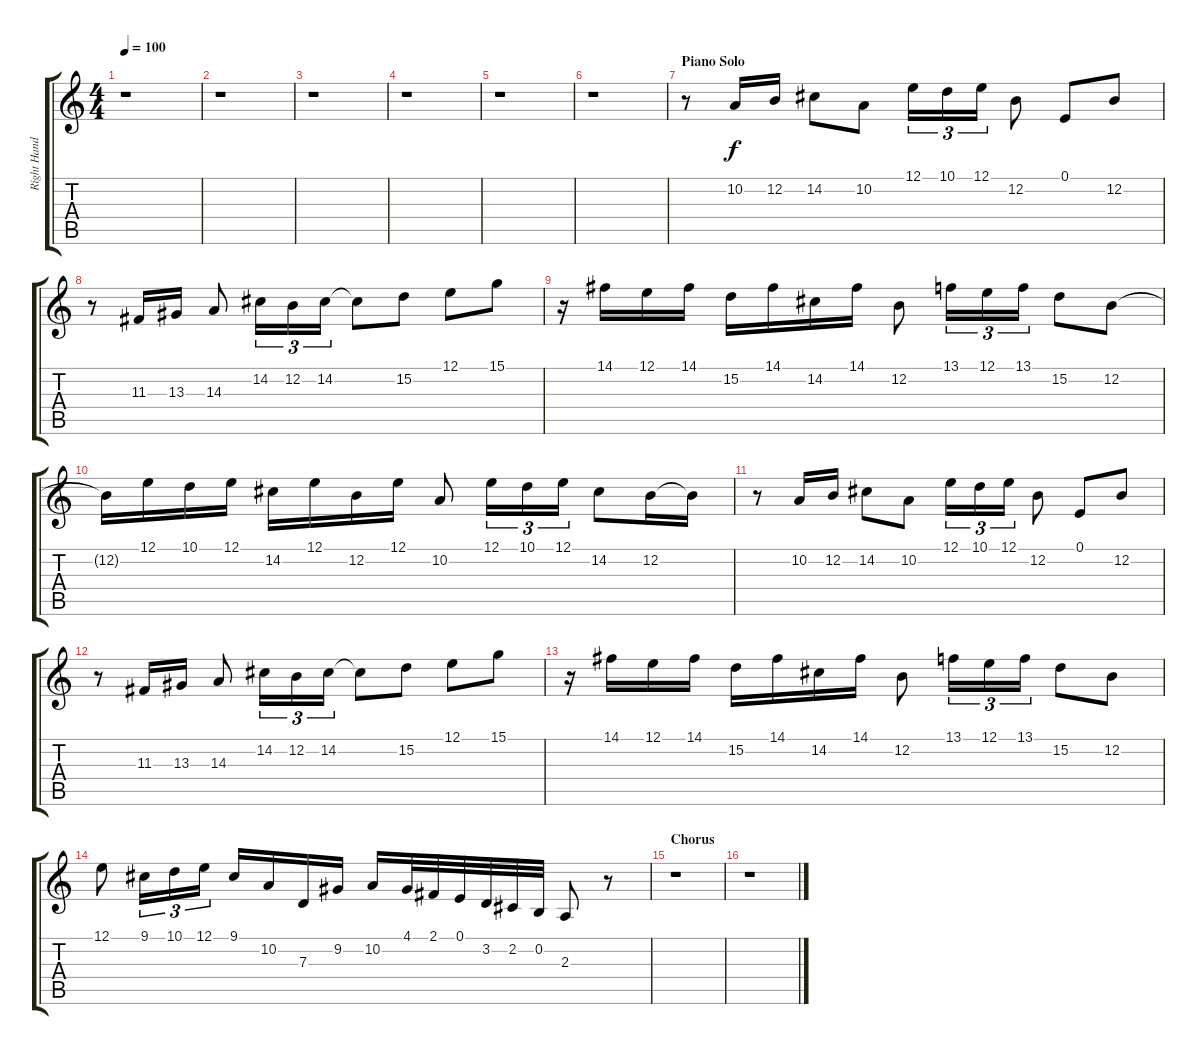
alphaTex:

\track ("Right Hand" "Right Hand") {instrument clavinet}
\staff {score tabs}
\tuning (E4 B3 G3 D3 A2 E2) {hide}
\ts (4 4)
\tempo 100
\clef g2
\ks c
r.1{dy f} |
r.1 |
r.1 |
r.1 |
r.1 |
r.1 |
\section ("" "Piano Solo")
r.8 10.2.16 12.2.16 14.2.8 10.2.8 12.1.16{tu (3 2)} 10.1.16{tu (3 2)} 12.1.16{tu (3 2)} 12.2.8 0.1.8 12.2.8 |
r.8 11.3.16 13.3.16 14.3.8 14.2.16{tu (3 2)} 12.2.16{tu (3 2)} 14.2.16{tu (3 2)} 14.2{t}.8 15.2.8 12.1.8 15.1.8 |
r.16 14.1.16 12.1.16 14.1.16 15.2.16 14.1.16 14.2.16 14.1.16 12.2.8 13.1.16{tu (3 2)} 12.1.16{tu (3 2)} 13.1.16{tu (3 2)} 15.2.8 12.2.8 |
12.2{t}.16 12.1.16 10.1.16 12.1.16 14.2.16 12.1.16 12.2.16 12.1.16 10.2.8 12.1.16{tu (3 2)} 10.1.16{tu (3 2)} 12.1.16{tu (3 2)} 14.2.8 12.2.16 12.2{t}.16 |
r.8 10.2.16 12.2.16 14.2.8 10.2.8 12.1.16{tu (3 2)} 10.1.16{tu (3 2)} 12.1.16{tu (3 2)} 12.2.8 0.1.8 12.2.8 |
r.8 11.3.16 13.3.16 14.3.8 14.2.16{tu (3 2)} 12.2.16{tu (3 2)} 14.2.16{tu (3 2)} 14.2{t}.8 15.2.8 12.1.8 15.1.8 |
r.16 14.1.16 12.1.16 14.1.16 15.2.16 14.1.16 14.2.16 14.1.16 12.2.8 13.1.16{tu (3 2)} 12.1.16{tu (3 2)} 13.1.16{tu (3 2)} 15.2.8 12.2.8 |
12.1.8 9.1.16{tu (3 2)} 10.1.16{tu (3 2)} 12.1.16{tu (3 2)} 9.1.16 10.2.16 7.3.16 9.2.16 10.2.16 4.1.32 2.1.32 0.1.32 3.2.32 2.2.32 0.2.32 2.3.8 r.8 |
\section ("" "Chorus")
r.1 |
r.1
